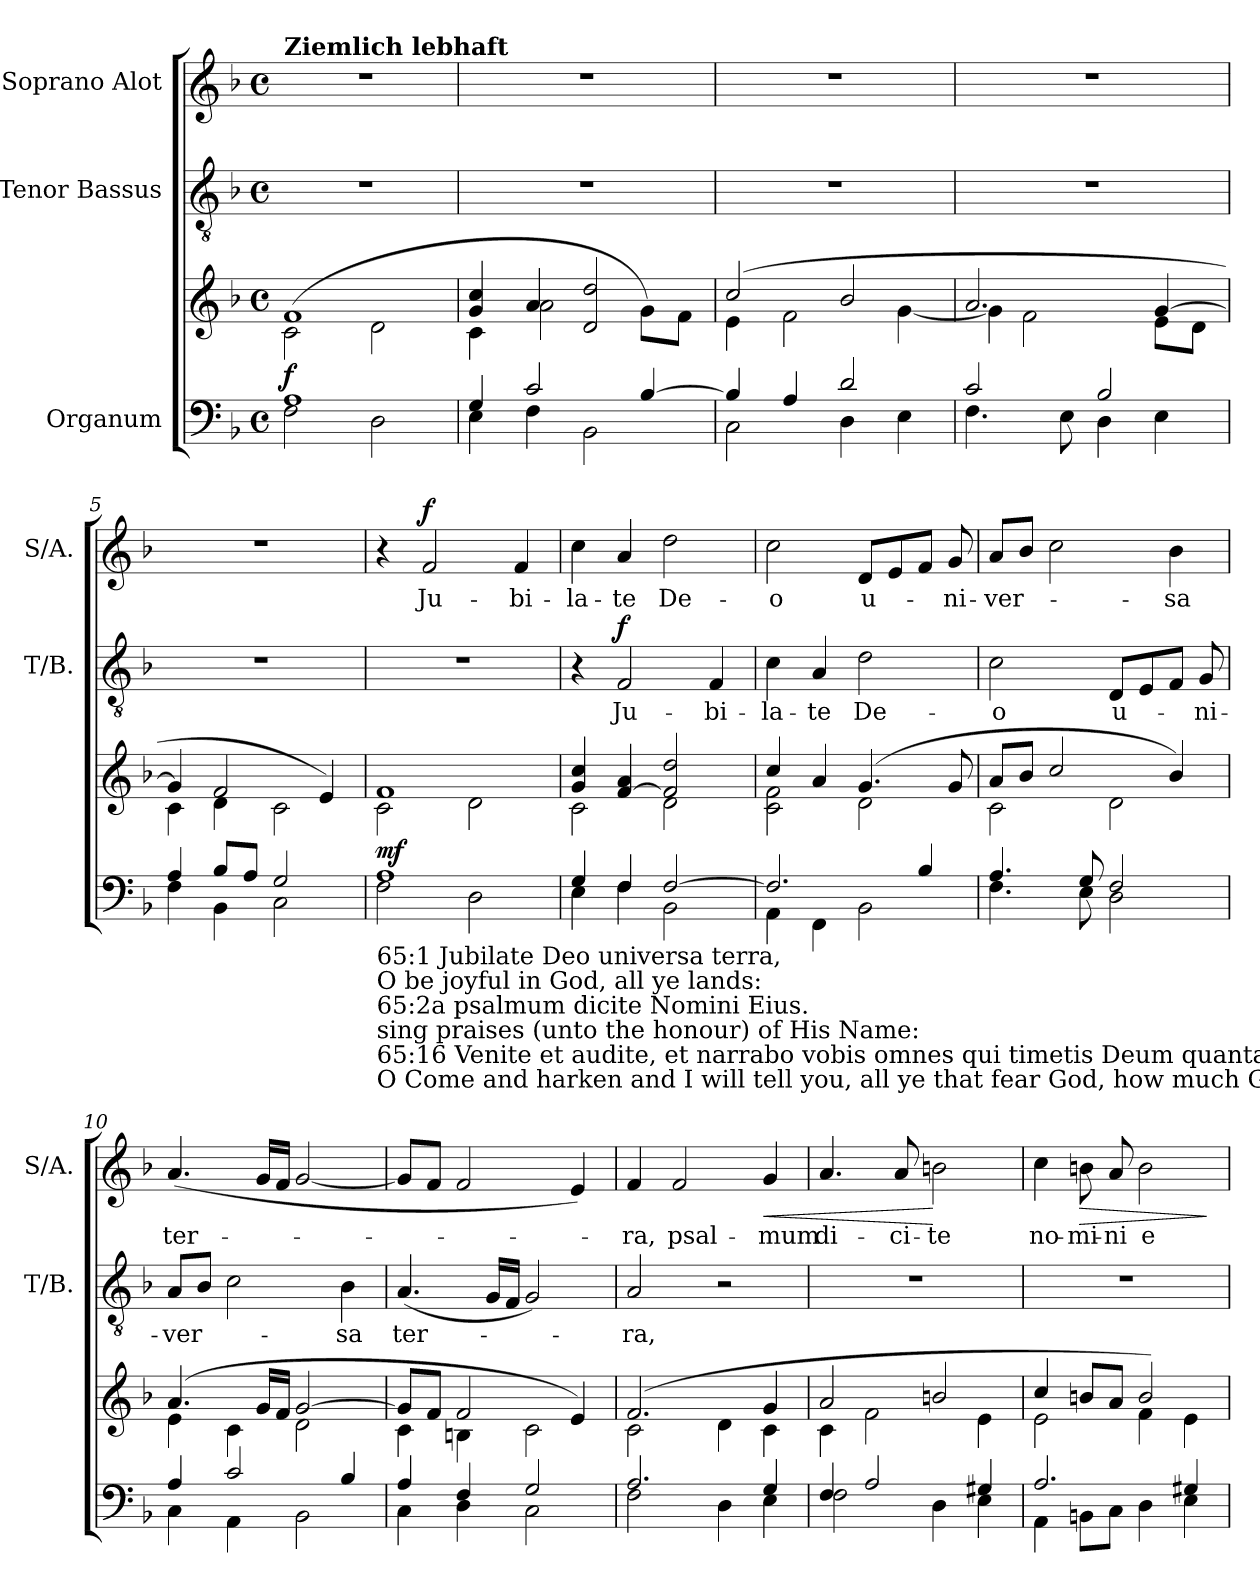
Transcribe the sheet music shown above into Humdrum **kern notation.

**kern	**kern	**dynam	**kern	**text	**dynam	**kern	**text	**dynam
*part3	*part3	*part3	*part2	*part2	*part2	*part1	*part1	*part1
*staff4	*staff3	*staff3/4	*staff2	*staff2	*staff2	*staff1	*staff1	*staff1
*I"Organum	*	*	*I"Tenor Bassus	*	*	*I"Soprano Alot	*	*
*	*	*	*I'T/B.	*	*	*I'S/A.	*	*
*clefF4	*clefG2	*	*clefGv2	*	*	*clefG2	*	*
*k[b-]	*k[b-]	*	*k[b-]	*	*	*k[b-]	*	*
*M4/4	*M4/4	*	*M4/4	*	*	*M4/4	*	*
*met(c)	*met(c)	*	*met(c)	*	*	*met(c)	*	*
=1	=1	=1	=1	=1	=1	=1	=1	=1
*^	*^	*	*	*	*	*	*	*
!	!	!	!	!	!	!	!	!LO:TX:a:B:t=Ziemlich lebhaft	!	!
!	!	!	!	!LO:DY:a=2	!	!	!	!	!	!
1A	2F\	(>1f	2c\	f	1r	.	.	1r	.	.
.	2D\	.	2d\	.	.	.	.	.	.	.
=2	=2	=2	=2	=2	=2	=2	=2	=2	=2	=2
4G/	4E\	4g/ 4cc/	4c\	.	1r	.	.	1r	.	.
2c/	4F\	4a/	2a\	.	.	.	.	.	.	.
.	2BB-\	2d/ 2dd/	.	.	.	.	.	.	.	.
[4B-/	.	.	8g\L)	.	.	.	.	.	.	.
.	.	.	8f\J	.	.	.	.	.	.	.
=3	=3	=3	=3	=3	=3	=3	=3	=3	=3	=3
4B-/]	2C\	(>2cc/	4e\	.	1r	.	.	1r	.	.
4A/	.	.	2f\	.	.	.	.	.	.	.
2d/	4D\	2b-/	.	.	.	.	.	.	.	.
.	4E\	.	[4g\	.	.	.	.	.	.	.
=4	=4	=4	=4	=4	=4	=4	=4	=4	=4	=4
2c/	4.F\	2.a/	4g\]	.	1r	.	.	1r	.	.
.	.	.	2f\	.	.	.	.	.	.	.
.	8E\	.	.	.	.	.	.	.	.	.
2B-/	4D\	.	.	.	.	.	.	.	.	.
.	4E\	[4g/	8e\L	.	.	.	.	.	.	.
.	.	.	8d\J	.	.	.	.	.	.	.
=5	=5	=5	=5	=5	=5	=5	=5	=5	=5	=5
4A/	4F\	4g/]	4c\	.	1r	.	.	1r	.	.
8B-/L	4BB-\	2f/	4d\	.	.	.	.	.	.	.
8A/J	.	.	.	.	.	.	.	.	.	.
2G/	2C\	.	2c\	.	.	.	.	.	.	.
.	.	4e/)	.	.	.	.	.	.	.	.
!!LO:LB:g=z
=6	=6	=6	=6	=6	=6	=6	=6	=6	=6	=6
!LO:TX:b:t=65&colon;1    Jubilate Deo            universa terra,	!	!	!	!	!	!	!	!	!	!
!LO:TX:b:t=O be joyful in God, all ye lands&colon;	!	!	!	!	!	!	!	!	!	!
!LO:TX:b:t=65&colon;2a  psalmum dicite                         Nomini Eius.	!	!	!	!	!	!	!	!	!	!
!LO:TX:b:t=sing praises (unto the honour) of His Name&colon;	!	!	!	!	!	!	!	!	!	!
!LO:TX:b:t=65&colon;16  Venite et audite,        et    narrabo vobis   omnes qui   timetis Deum    quanta      fecit Dominus  animae         meae.    Alleluia	!	!	!	!	!	!	!	!	!	!
!LO:TX:b:t=O  Come and harken and I will tell you,  all ye   that fear     God,       how much God hath done for the  soul of me.   Alleluia.	!	!	!	!	!	!	!	!	!	!
!	!	!	!	!LO:DY:a=2	!	!	!	!	!	!
1A	2F\	1f	2c\	mf	1r	.	.	4r	.	.
!	!	!	!	!	!	!	!	!	!LO:LY:b	!LO:DY:a
.	.	.	.	.	.	.	.	2f/	Ju-	f
.	2D\	.	2d\	.	.	.	.	.	.	.
!	!	!	!	!	!	!	!	!	!LO:LY:b	!
.	.	.	.	.	.	.	.	4f/	-bi-	.
=7	=7	=7	=7	=7	=7	=7	=7	=7	=7	=7
!	!	!	!	!	!	!	!	!	!LO:LY:b	!
4G/	4E\	4g/ 4cc/	2c\	.	4r	.	.	4cc\	-la-	.
!	!	!	!	!	!	!LO:LY:b	!LO:DY:a	!	!LO:LY:b	!
4F/	4F\	[4f/ 4a/	.	.	2F/	Ju-	f	4a/	-te	.
!	!	!	!	!	!	!	!	!	!LO:LY:b	!
[2F/	2BB-\	2f/] 2dd/	2d\	.	.	.	.	2dd\	De-	.
!	!	!	!	!	!	!LO:LY:b	!	!	!	!
.	.	.	.	.	4F/	-bi-	.	.	.	.
=8	=8	=8	=8	=8	=8	=8	=8	=8	=8	=8
!	!	!	!	!	!	!LO:LY:b	!	!	!LO:LY:b	!
2.F/]	4AA\	4cc/	2c\ 2f\	.	4c\	-la-	.	2cc\	-o	.
!	!	!	!	!	!	!LO:LY:b	!	!	!	!
.	4FF\	4a/	.	.	4A/	-te	.	.	.	.
!	!	!	!	!	!	!LO:LY:b	!	!	!LO:LY:b	!
.	2BB-\	(>4.g/	2d\	.	2d\	De-	.	8d/L	u-	.
.	.	.	.	.	.	.	.	8e/	.	.
4B-/	.	.	.	.	.	.	.	8f/J	.	.
!	!	!	!	!	!	!	!	!	!LO:LY:b	!
.	.	8g/	.	.	.	.	.	8g/	-ni-	.
=9	=9	=9	=9	=9	=9	=9	=9	=9	=9	=9
!	!	!	!	!	!	!LO:LY:b	!	!	!LO:LY:b	!
4.A/	4.F\	8a/L	2c\	.	2c\	-o	.	8a/L	-ver-	.
.	.	8b-/J	.	.	.	.	.	8b-/J	.	.
.	.	2cc/	.	.	.	.	.	2cc\	.	.
8G/	8E\	.	.	.	.	.	.	.	.	.
!	!	!	!	!	!	!LO:LY:b	!	!	!	!
2F/	2D\	.	2d\	.	8D/L	u-	.	.	.	.
.	.	.	.	.	8E/	.	.	.	.	.
!	!	!	!	!	!	!	!	!	!LO:LY:b	!
.	.	4b-/)	.	.	8F/J	.	.	4b-\	-sa	.
!	!	!	!	!	!	!LO:LY:b	!	!	!	!
.	.	.	.	.	8G/	-ni-	.	.	.	.
=10	=10	=10	=10	=10	=10	=10	=10	=10	=10	=10
!	!	!	!	!	!	!LO:LY:b	!	!	!LO:LY:b	!
4A/	4C\	(>4.a/	4e\	.	8A/L	-ver-	.	(>4.a/	ter-	.
.	.	.	.	.	8B-/J	.	.	.	.	.
2c/	4AA\	.	4c\	.	2c\	.	.	.	.	.
.	.	16g/LL	.	.	.	.	.	16g/LL	.	.
.	.	16f/JJ	.	.	.	.	.	16f/JJ	.	.
.	2BB-\	[2g/	2d\	.	.	.	.	[2g/	.	.
!	!	!	!	!	!	!LO:LY:b	!	!	!	!
4B-/	.	.	.	.	4B-\	-sa	.	.	.	.
=11	=11	=11	=11	=11	=11	=11	=11	=11	=11	=11
!	!	!	!	!	!	!LO:LY:b	!	!	!	!
4A/	4C\	8g/L]	4c\	.	(<4.A/	ter-	.	8g/L]	.	.
.	.	8f/J	.	.	.	.	.	8f/J	.	.
4F/	4D\	2f/	4Bn\	.	.	.	.	2f/	.	.
.	.	.	.	.	16G/LL	.	.	.	.	.
.	.	.	.	.	16F/JJ	.	.	.	.	.
2G/	2C\	.	2c\	.	2G/)	.	.	.	.	.
.	.	4e/)	.	.	.	.	.	4e/)	.	.
!!LO:PB:g=z
=12	=12	=12	=12	=12	=12	=12	=12	=12	=12	=12
!	!	!	!	!	!	!LO:LY:b	!	!	!LO:LY:b	!
2.A/	2F\	(>2.f/	2c\	.	2A/	-ra,	.	4f/	-ra,	.
!	!	!	!	!	!	!	!	!	!LO:LY:b	!
.	.	.	.	.	.	.	.	2f/	psal-	.
.	4D\	.	4d\	.	2r	.	.	.	.	.
!	!	!	!	!	!	!	!	!	!LO:LY:b	!LO:HP:b
4G/	4E\	4g/	4c\	.	.	.	.	4g/	-mum	<
=13	=13	=13	=13	=13	=13	=13	=13	=13	=13	=13
!	!	!	!	!	!	!	!	!	!LO:LY:b	!
4F/	2F\	2a/	4c\	.	1r	.	.	4.a/	di-	.
2A/	.	.	2f\	.	.	.	.	.	.	.
!	!	!	!	!	!	!	!	!	!LO:LY:b	!
.	.	.	.	.	.	.	.	8a/	-ci-	.
!	!	!	!	!	!	!	!	!	!LO:LY:b	!
.	4D\	2bn/	.	.	.	.	.	2bn\	-te	[
4G#X/	4E\	.	4e\	.	.	.	.	.	.	.
=14	=14	=14	=14	=14	=14	=14	=14	=14	=14	=14
!	!	!	!	!	!	!	!	!	!LO:LY:b	!
2.A/	4AA\	4cc/	2e\	.	1r	.	.	4cc\	no-	.
!	!	!	!	!	!	!	!	!	!LO:LY:b	!LO:HP:b
.	8BBn\L	8bn/L	.	.	.	.	.	8bn\	-mi-	>
!	!	!	!	!	!	!	!	!	!LO:LY:b	!
.	8C\J	8a/J	.	.	.	.	.	8a/	-ni	.
!	!	!	!	!	!	!	!	!	!LO:LY:b	!
.	4D\	2b/)	4f\	.	.	.	.	2b\	e-	.
4G#X/	4E\	.	4e\	.	.	.	.	.	.	.
*v	*v	*	*	*	*	*	*	*	*	*
*	*v	*v	*	*	*	*	*	*	*
.	.	.	.	.	.	.	.	]
=	=	=	=	=	=	=	=	=
*-	*-	*-	*-	*-	*-	*-	*-	*-
